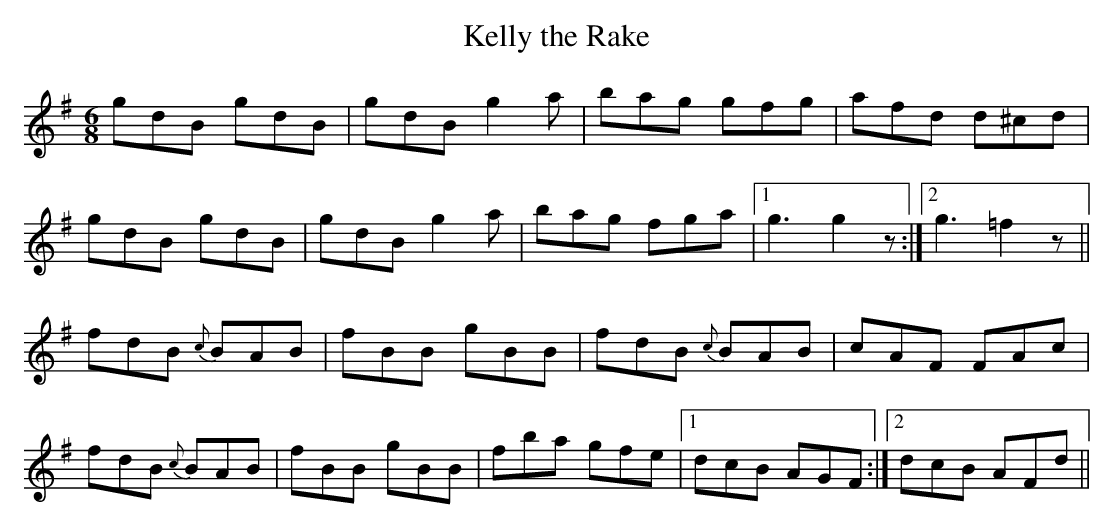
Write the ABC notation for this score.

X:1
T: Kelly the Rake
M: 6/8
L: 1/8
K: Dmix
gdB gdB | gdB g2a | bag gfg | afd d^cd |
gdB gdB |gdB g2a | bag fga |1 g3 g2 z :|2 g3 =f2 z ||
K: Dmixm
fdB {c}BAB | fBB gBB | fdB {c}BAB | cAF FAc |
fdB {c}BAB | fBB gBB | fba gfe |1 dcB AGF :|2 dcB AFd ||
